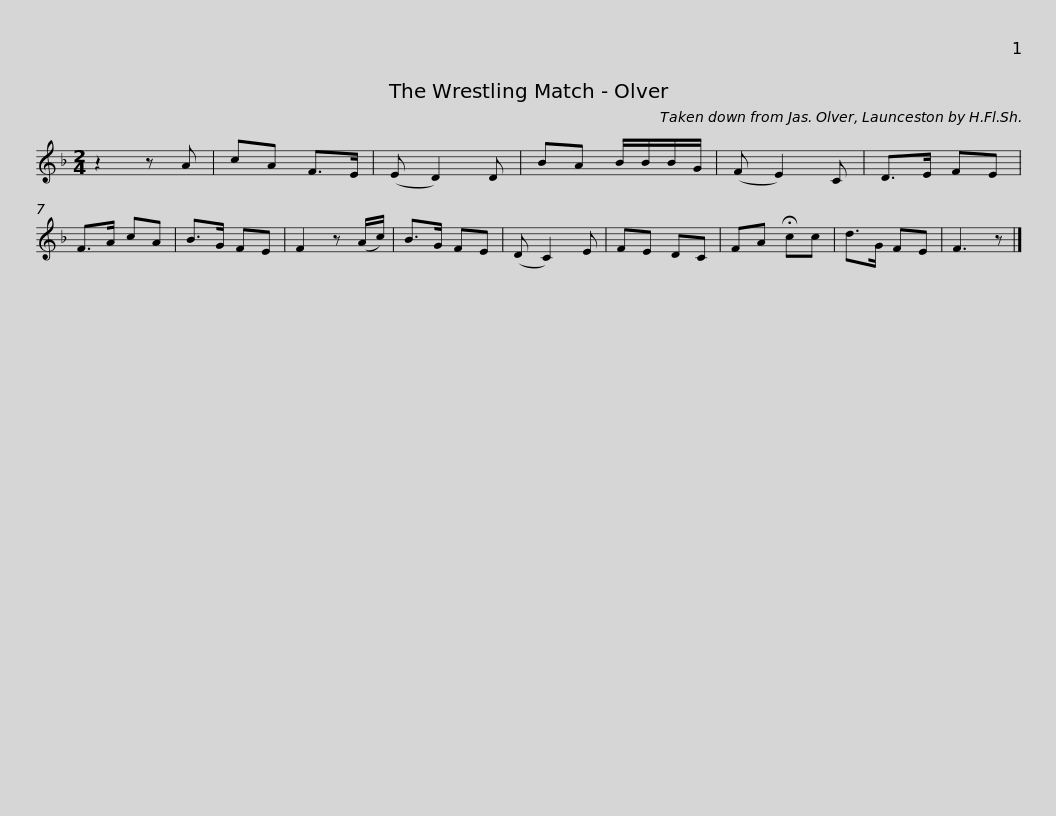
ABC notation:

X:1
L:1/8
M:2/4
I:linebreak $
K:F
V:1 treble
V:1
 z2 z A | cA F>E | (E D2) D | BA B/B/B/G/ | (F E2) C | %5
 D>E FE | F>A cA |$ B>G FE | F2 z (A/c/) | B>G FE | %10
 (D C2) E | FE DC | FA !fermata!cc | d>G FE | F3 z |] %15
